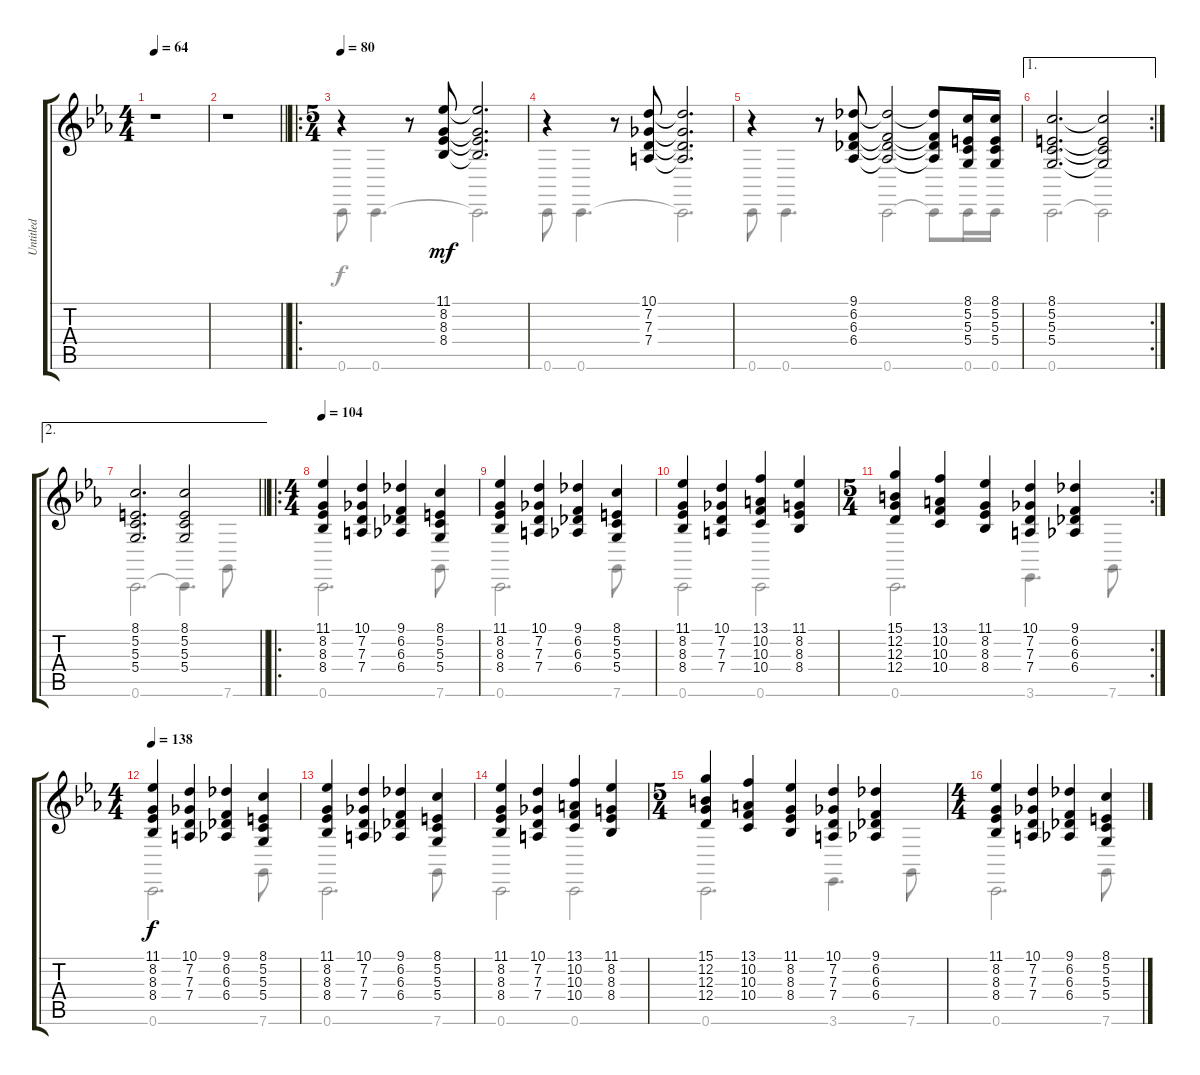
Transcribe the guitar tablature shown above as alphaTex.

\track ("Untitled" "Untitled") {instrument stringensemble1}
\staff {score tabs}
\tuning (E4 B3 G3 D3 A2 C2) {hide}
\voice
\ts (4 4)
\tempo 64
\clef g2
\ks eb
r.1{dy mf} |
\barLineRight lightlight
r.1 |
\ro
\ts (5 4)
\tempo 80
r.4 r.8 (11.1 8.2 8.3 8.4).8 (11.1{t} 8.2{t} 8.3{t} 8.4{t}).2{d} |
r.4 r.8 (10.1 7.2 7.3 7.4).8 (10.1{t} 7.2{t} 7.3{t} 7.4{t}).2{d} |
r.4 r.8 (9.1 6.2 6.3 6.4).8 (9.1{t} 6.2{t} 6.3{t} 6.4{t}).2 (9.1{t} 6.2{t} 6.3{t} 6.4{t}).8 (8.1 5.2 5.3 5.4).16 (8.1 5.2 5.3 5.4).16 |
\ae 1
\rc 2
(8.1 5.2 5.3 5.4).2{d} (8.1{t} 5.2{t} 5.3{t} 5.4{t}).2 |
\ae 2
\barLineRight lightlight
(8.1 5.2 5.3 5.4).2{d} (8.1 5.2 5.3 5.4).2 |
\ro
\ts (4 4)
\tempo 104
(11.1 8.2 8.3 8.4).4 (10.1 7.2 7.3 7.4).4 (9.1 6.2 6.3 6.4).4 (8.1 5.2 5.3 5.4).4 |
(11.1 8.2 8.3 8.4).4 (10.1 7.2 7.3 7.4).4 (9.1 6.2 6.3 6.4).4 (8.1 5.2 5.3 5.4).4 |
(11.1 8.2 8.3 8.4).4 (10.1 7.2 7.3 7.4).4 (13.1 10.2 10.3 10.4).4 (11.1 8.2 8.3 8.4).4 |
\rc 2
\ts (5 4)
(15.1 12.2 12.3 12.4).4 (13.1 10.2 10.3 10.4).4 (11.1 8.2 8.3 8.4).4 (10.1 7.2 7.3 7.4).4 (9.1 6.2 6.3 6.4).4 |
\ts (4 4)
\tempo 138
(11.1 8.2 8.3 8.4).4{dy f} (10.1 7.2 7.3 7.4).4 (9.1 6.2 6.3 6.4).4 (8.1 5.2 5.3 5.4).4 |
(11.1 8.2 8.3 8.4).4 (10.1 7.2 7.3 7.4).4 (9.1 6.2 6.3 6.4).4 (8.1 5.2 5.3 5.4).4 |
(11.1 8.2 8.3 8.4).4 (10.1 7.2 7.3 7.4).4 (13.1 10.2 10.3 10.4).4 (11.1 8.2 8.3 8.4).4 |
\ts (5 4)
(15.1 12.2 12.3 12.4).4 (13.1 10.2 10.3 10.4).4 (11.1 8.2 8.3 8.4).4 (10.1 7.2 7.3 7.4).4 (9.1 6.2 6.3 6.4).4 |
\ts (4 4)
(11.1 8.2 8.3 8.4).4 (10.1 7.2 7.3 7.4).4 (9.1 6.2 6.3 6.4).4 (8.1 5.2 5.3 5.4).4
\voice
\clef g2
\ottava regular
\simile none
\ks eb
|
\barLineRight lightlight
|
0.6.8 0.6.4{d} 0.6{t}.2{d} |
0.6.8 0.6.4{d} 0.6{t}.2{d} |
0.6.8 0.6.4{d} 0.6.2 0.6{t}.8 0.6.16 0.6.16 |
0.6.2{d} 0.6{t}.2 |
\barLineRight lightlight
0.6.2{d} 0.6{t}.4{d} 7.6.8 |
0.6.2{d} 7.6.8 |
0.6.2{d} 7.6.8 |
0.6.2 0.6.2 |
0.6.2{d} 3.6.4{d} 7.6.8 |
0.6.2{d dy f} 7.6.8 |
0.6.2{d} 7.6.8 |
0.6.2 0.6.2 |
0.6.2{d} 3.6.4{d} 7.6.8 |
0.6.2{d} 7.6.8
